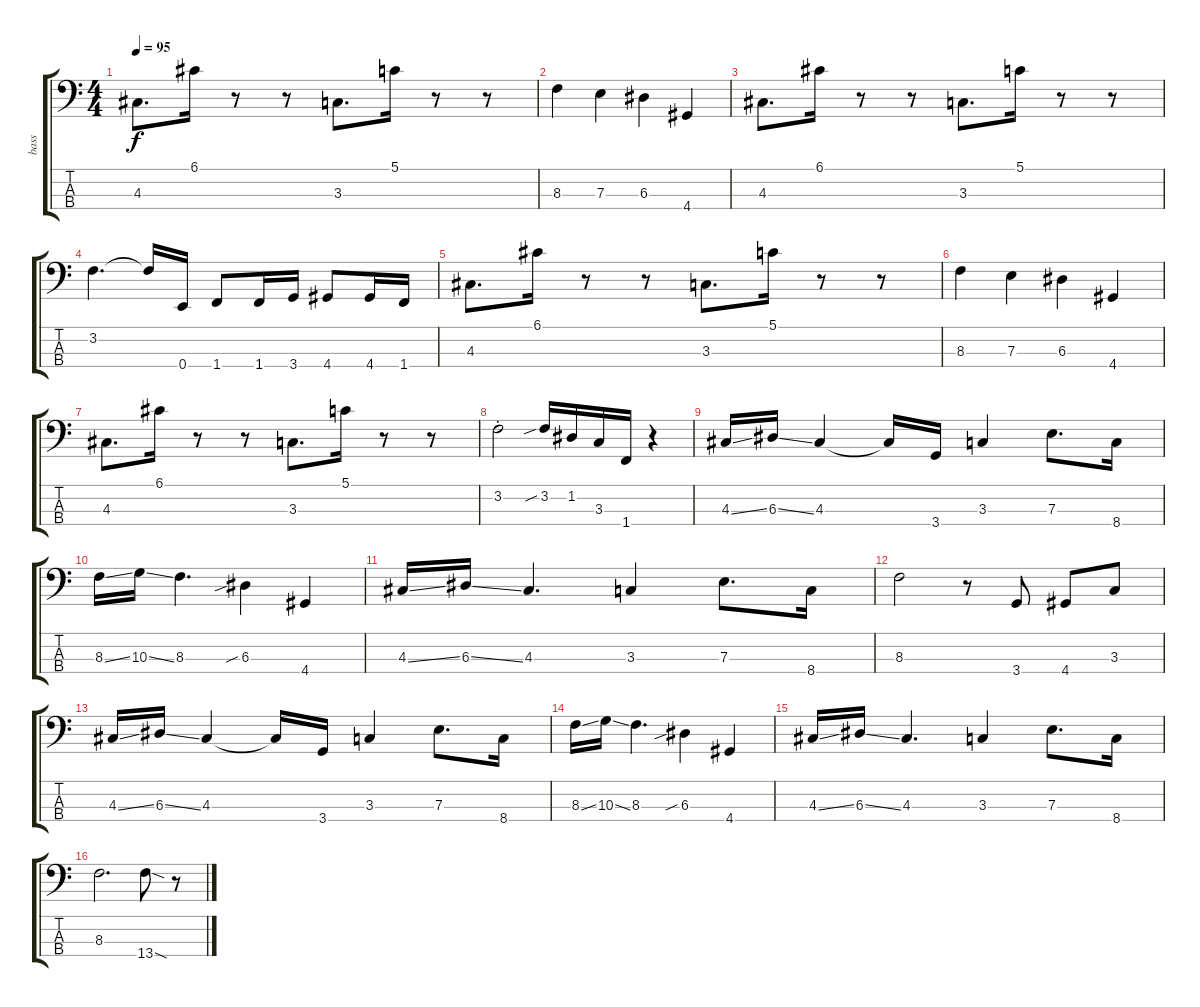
\track ("bass" "bass") {instrument electricbassfinger}
\staff {score tabs}
\tuning (G2 D2 A1 E1) {hide}
\ts (4 4)
\tempo 95
\clef f4
\ks c
4.3.8{d dy f} 6.1.16 r.8 r.8 3.3.8{d} 5.1.16 r.8 r.8 |
8.3.4 7.3.4 6.3.4 4.4.4 |
4.3.8{d} 6.1.16 r.8 r.8 3.3.8{d} 5.1.16 r.8 r.8 |
3.2.4{d} 3.2{t}.16 0.4.16 1.4.8 1.4.16 3.4.16 4.4.8 4.4.16 1.4.16 |
4.3.8{d} 6.1.16 r.8 r.8 3.3.8{d} 5.1.16 r.8 r.8 |
8.3.4 7.3.4 6.3.4 4.4.4 |
4.3.8{d} 6.1.16 r.8 r.8 3.3.8{d} 5.1.16 r.8 r.8 |
3.2{st}.2 3.2{sib}.16 1.2.16 3.3.16 1.4.16 r.4 |
4.3{ss}.16 6.3{ss}.16 4.3.4 4.3{t}.16 3.4.16 3.3.4 7.3.8{d} 8.4.16 |
8.3{ss}.16 10.3{ss}.16 8.3.4{d} 6.3{sib}.4 4.4.4 |
4.3{ss}.16 6.3{ss}.16 4.3.4{d} 3.3.4 7.3.8{d} 8.4.16 |
8.3.2 r.8 3.4.8 4.4.8 3.3.8 |
4.3{ss}.16 6.3{ss}.16 4.3.4 4.3{t}.16 3.4.16 3.3.4 7.3.8{d} 8.4.16 |
8.3{ss}.16 10.3{ss}.16 8.3.4{d} 6.3{sib}.4 4.4.4 |
4.3{ss}.16 6.3{ss}.16 4.3.4{d} 3.3.4 7.3.8{d} 8.4.16 |
8.3.2{d} 13.4{sod}.8 r.8
